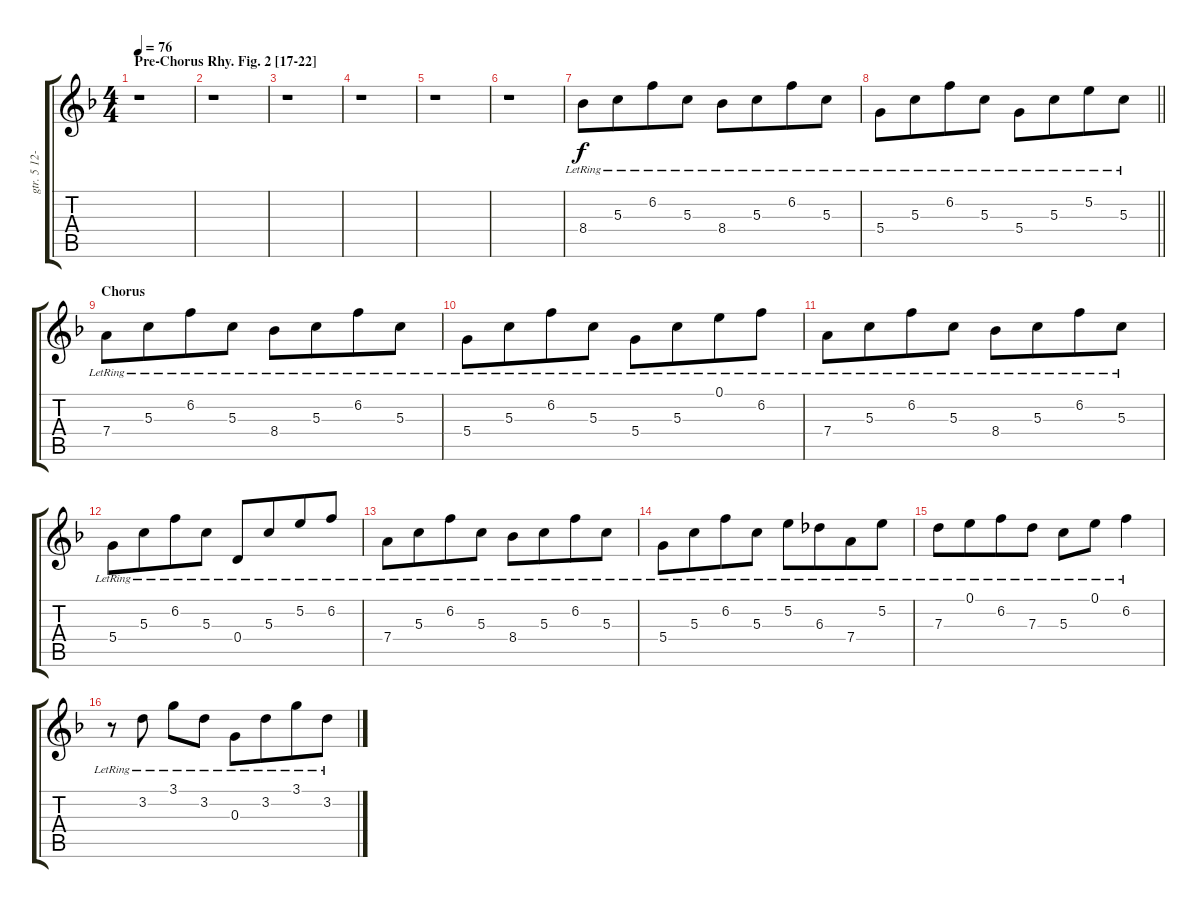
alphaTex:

\track ("gtr. 5 12-String" "gtr. 5 12-") {instrument overdrivenguitar}
\staff {score tabs}
\tuning (E4 B3 G3 D3 A2 E2) {hide}
\ts (4 4)
\section ("" "Pre-Chorus Rhy. Fig. 2 [17-22]")
\tempo 76
\clef g2
\ks f
r.1{dy f} |
r.1 |
r.1 |
r.1 |
r.1 |
r.1 |
8.4{lr}.8 5.3{lr}.8{beam merge} 6.2{lr}.8 5.3{lr}.8 8.4{lr}.8 5.3{lr}.8{beam merge} 6.2{lr}.8 5.3{lr}.8 |
\barLineRight lightlight
5.4{lr}.8 5.3{lr}.8{beam merge} 6.2{lr}.8 5.3{lr}.8 5.4{lr}.8 5.3{lr}.8{beam merge} 5.2{lr}.8 5.3{lr}.8 |
\section ("" "Chorus")
7.4{lr}.8 5.3{lr}.8{beam merge} 6.2{lr}.8 5.3{lr}.8 8.4{lr}.8 5.3{lr}.8{beam merge} 6.2{lr}.8 5.3{lr}.8 |
5.4{lr}.8 5.3{lr}.8{beam merge} 6.2{lr}.8 5.3{lr}.8 5.4{lr}.8 5.3{lr}.8{beam merge} 0.1{lr}.8 6.2{lr}.8 |
7.4{lr}.8 5.3{lr}.8{beam merge} 6.2{lr}.8 5.3{lr}.8 8.4{lr}.8 5.3{lr}.8{beam merge} 6.2{lr}.8 5.3{lr}.8 |
5.4{lr}.8 5.3{lr}.8{beam merge} 6.2{lr}.8 5.3{lr}.8 0.4{lr}.8 5.3{lr}.8{beam merge} 5.2{lr}.8 6.2{lr}.8 |
7.4{lr}.8 5.3{lr}.8{beam merge} 6.2{lr}.8 5.3{lr}.8 8.4{lr}.8 5.3{lr}.8{beam merge} 6.2{lr}.8 5.3{lr}.8 |
5.4{lr}.8 5.3{lr}.8{beam merge} 6.2{lr}.8 5.3{lr}.8 5.2{lr}.8 6.3{lr}.8{beam merge} 7.4{lr}.8 5.2{lr}.8 |
7.3{lr}.8 0.1{lr}.8{beam merge} 6.2{lr}.8 7.3{lr}.8 5.3{lr}.8 0.1{lr}.8 6.2{lr}.4 |
r.8 3.2{lr}.8 3.1{lr}.8 3.2{lr}.8 0.3{lr}.8 3.2{lr}.8{beam merge} 3.1{lr}.8 3.2{lr}.8
